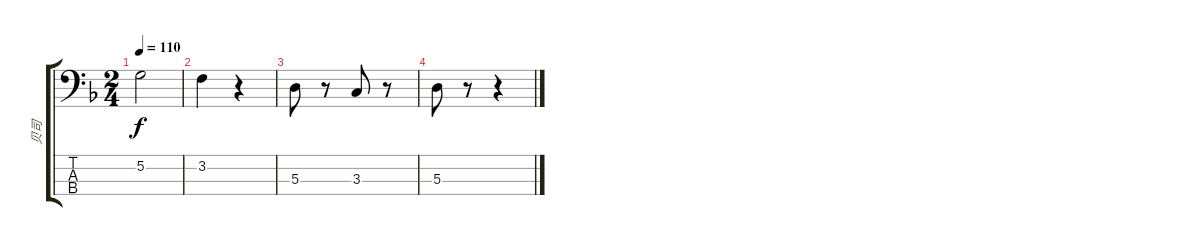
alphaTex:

\track ("贝司" "贝司") {instrument electricbassfinger}
\staff {score tabs}
\tuning (G2 D2 A1 E1) {hide}
\ts (2 4)
\tempo 110
\clef f4
\ks dminor
5.2.2{dy f} |
3.2.4 r.4 |
5.3.8 r.8 3.3.8 r.8 |
5.3.8 r.8 r.4
